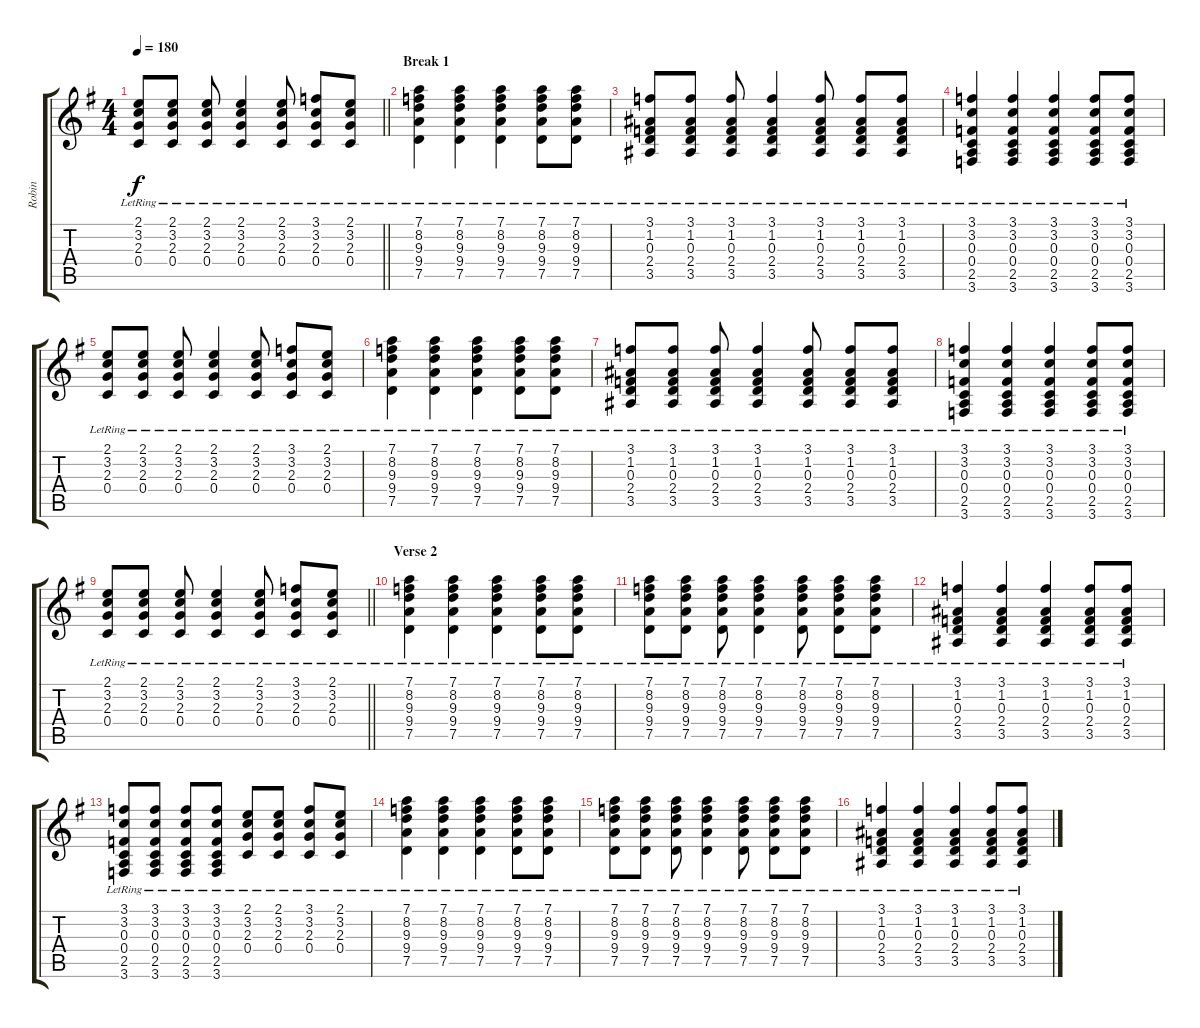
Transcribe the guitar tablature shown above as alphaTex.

\track ("Robin" "Robin") {instrument acousticguitarsteel}
\staff {score tabs}
\tuning (D4 A3 F3 C3 G2 D2) {hide}
\ts (4 4)
\tempo 180
\clef g2
\barLineRight lightlight
\ks eminor
(2.1{lr} 3.2{lr} 2.3{lr} 0.4{lr}).8{dy f} (2.1{lr} 3.2{lr} 2.3{lr} 0.4{lr}).8 (2.1{lr} 3.2{lr} 2.3{lr} 0.4{lr}).8 (2.1{lr} 3.2{lr} 2.3{lr} 0.4{lr}).4 (2.1{lr} 3.2{lr} 2.3{lr} 0.4{lr}).8 (3.1{lr} 3.2{lr} 2.3{lr} 0.4{lr}).8 (2.1{lr} 3.2{lr} 2.3{lr} 0.4{lr}).8 |
\section ("" "Break 1")
(7.1{lr} 8.2{lr} 9.3{lr} 9.4{lr} 7.5{lr}).4 (7.1{lr} 8.2{lr} 9.3{lr} 9.4{lr} 7.5{lr}).4 (7.1{lr} 8.2{lr} 9.3{lr} 9.4{lr} 7.5{lr}).4 (7.1{lr} 8.2{lr} 9.3{lr} 9.4{lr} 7.5{lr}).8 (7.1{lr} 8.2{lr} 9.3{lr} 9.4{lr} 7.5{lr}).8 |
(3.1{lr} 1.2{lr} 0.3{lr} 2.4{lr} 3.5{lr}).8 (3.1{lr} 1.2{lr} 0.3{lr} 2.4{lr} 3.5{lr}).8 (3.1{lr} 1.2{lr} 0.3{lr} 2.4{lr} 3.5{lr}).8 (3.1{lr} 1.2{lr} 0.3{lr} 2.4{lr} 3.5{lr}).4 (3.1{lr} 1.2{lr} 0.3{lr} 2.4{lr} 3.5{lr}).8 (3.1{lr} 1.2{lr} 0.3{lr} 2.4{lr} 3.5{lr}).8 (3.1{lr} 1.2 0.3 2.4 3.5).8 |
(3.1{lr} 3.2{lr} 0.3{lr} 0.4{lr} 2.5{lr} 3.6{lr}).4 (3.1{lr} 3.2{lr} 0.3{lr} 0.4{lr} 2.5{lr} 3.6{lr}).4 (3.1{lr} 3.2{lr} 0.3{lr} 0.4{lr} 2.5{lr} 3.6{lr}).4 (3.1{lr} 3.2{lr} 0.3{lr} 0.4{lr} 2.5{lr} 3.6{lr}).8 (3.1{lr} 3.2{lr} 0.3{lr} 0.4{lr} 2.5{lr} 3.6{lr}).8 |
(2.1{lr} 3.2{lr} 2.3{lr} 0.4{lr}).8 (2.1{lr} 3.2{lr} 2.3{lr} 0.4{lr}).8 (2.1{lr} 3.2{lr} 2.3{lr} 0.4{lr}).8 (2.1{lr} 3.2{lr} 2.3{lr} 0.4{lr}).4 (2.1{lr} 3.2{lr} 2.3{lr} 0.4{lr}).8 (3.1{lr} 3.2{lr} 2.3{lr} 0.4{lr}).8 (2.1{lr} 3.2{lr} 2.3{lr} 0.4{lr}).8 |
(7.1{lr} 8.2{lr} 9.3{lr} 9.4{lr} 7.5{lr}).4 (7.1{lr} 8.2{lr} 9.3{lr} 9.4{lr} 7.5{lr}).4 (7.1{lr} 8.2{lr} 9.3{lr} 9.4{lr} 7.5{lr}).4 (7.1{lr} 8.2{lr} 9.3{lr} 9.4{lr} 7.5{lr}).8 (7.1{lr} 8.2{lr} 9.3{lr} 9.4{lr} 7.5{lr}).8 |
(3.1{lr} 1.2{lr} 0.3{lr} 2.4{lr} 3.5{lr}).8 (3.1{lr} 1.2{lr} 0.3{lr} 2.4{lr} 3.5{lr}).8 (3.1{lr} 1.2{lr} 0.3{lr} 2.4{lr} 3.5{lr}).8 (3.1{lr} 1.2{lr} 0.3{lr} 2.4{lr} 3.5{lr}).4 (3.1{lr} 1.2{lr} 0.3{lr} 2.4{lr} 3.5{lr}).8 (3.1{lr} 1.2{lr} 0.3{lr} 2.4{lr} 3.5{lr}).8 (3.1{lr} 1.2 0.3 2.4 3.5).8 |
(3.1{lr} 3.2{lr} 0.3{lr} 0.4{lr} 2.5{lr} 3.6{lr}).4 (3.1{lr} 3.2{lr} 0.3{lr} 0.4{lr} 2.5{lr} 3.6{lr}).4 (3.1{lr} 3.2{lr} 0.3{lr} 0.4{lr} 2.5{lr} 3.6{lr}).4 (3.1{lr} 3.2{lr} 0.3{lr} 0.4{lr} 2.5{lr} 3.6{lr}).8 (3.1{lr} 3.2{lr} 0.3{lr} 0.4{lr} 2.5{lr} 3.6{lr}).8 |
\barLineRight lightlight
(2.1{lr} 3.2{lr} 2.3{lr} 0.4{lr}).8 (2.1{lr} 3.2{lr} 2.3{lr} 0.4{lr}).8 (2.1{lr} 3.2{lr} 2.3{lr} 0.4{lr}).8 (2.1{lr} 3.2{lr} 2.3{lr} 0.4{lr}).4 (2.1{lr} 3.2{lr} 2.3{lr} 0.4{lr}).8 (3.1{lr} 3.2{lr} 2.3{lr} 0.4{lr}).8 (2.1{lr} 3.2{lr} 2.3{lr} 0.4{lr}).8 |
\section ("" "Verse 2")
(7.1{lr} 8.2{lr} 9.3{lr} 9.4{lr} 7.5{lr}).4 (7.1{lr} 8.2{lr} 9.3{lr} 9.4{lr} 7.5{lr}).4 (7.1{lr} 8.2{lr} 9.3{lr} 9.4{lr} 7.5{lr}).4 (7.1{lr} 8.2{lr} 9.3{lr} 9.4{lr} 7.5{lr}).8 (7.1{lr} 8.2{lr} 9.3{lr} 9.4{lr} 7.5{lr}).8 |
(7.1{lr} 8.2{lr} 9.3{lr} 9.4{lr} 7.5{lr}).8 (7.1{lr} 8.2{lr} 9.3{lr} 9.4{lr} 7.5{lr}).8 (7.1{lr} 8.2{lr} 9.3{lr} 9.4{lr} 7.5{lr}).8 (7.1{lr} 8.2{lr} 9.3{lr} 9.4{lr} 7.5{lr}).4 (7.1{lr} 8.2{lr} 9.3{lr} 9.4{lr} 7.5{lr}).8 (7.1{lr} 8.2{lr} 9.3{lr} 9.4{lr} 7.5{lr}).8 (7.1{lr} 8.2 9.3 9.4 7.5).8 |
(3.1{lr} 1.2{lr} 0.3{lr} 2.4{lr} 3.5{lr}).4 (3.1{lr} 1.2{lr} 0.3{lr} 2.4{lr} 3.5{lr}).4 (3.1{lr} 1.2{lr} 0.3{lr} 2.4{lr} 3.5{lr}).4 (3.1{lr} 1.2{lr} 0.3{lr} 2.4{lr} 3.5{lr}).8 (3.1{lr} 1.2{lr} 0.3{lr} 2.4{lr} 3.5{lr}).8 |
(3.1{lr} 3.2{lr} 0.3{lr} 0.4{lr} 2.5{lr} 3.6{lr}).8 (3.1{lr} 3.2{lr} 0.3{lr} 0.4{lr} 2.5{lr} 3.6{lr}).8 (3.1{lr} 3.2{lr} 0.3{lr} 0.4{lr} 2.5{lr} 3.6{lr}).8 (3.1{lr} 3.2{lr} 0.3{lr} 0.4{lr} 2.5{lr} 3.6{lr}).8 (2.1{lr} 3.2{lr} 2.3{lr} 0.4{lr}).8 (2.1{lr} 3.2{lr} 2.3{lr} 0.4{lr}).8 (3.1{lr} 3.2{lr} 2.3{lr} 0.4{lr}).8 (2.1{lr} 3.2{lr} 2.3{lr} 0.4{lr}).8 |
(7.1{lr} 8.2{lr} 9.3{lr} 9.4{lr} 7.5{lr}).4 (7.1{lr} 8.2{lr} 9.3{lr} 9.4{lr} 7.5{lr}).4 (7.1{lr} 8.2{lr} 9.3{lr} 9.4{lr} 7.5{lr}).4 (7.1{lr} 8.2{lr} 9.3{lr} 9.4{lr} 7.5{lr}).8 (7.1{lr} 8.2{lr} 9.3{lr} 9.4{lr} 7.5{lr}).8 |
(7.1{lr} 8.2{lr} 9.3{lr} 9.4{lr} 7.5{lr}).8 (7.1{lr} 8.2{lr} 9.3{lr} 9.4{lr} 7.5{lr}).8 (7.1{lr} 8.2{lr} 9.3{lr} 9.4{lr} 7.5{lr}).8 (7.1{lr} 8.2{lr} 9.3{lr} 9.4{lr} 7.5{lr}).4 (7.1{lr} 8.2{lr} 9.3{lr} 9.4{lr} 7.5{lr}).8 (7.1{lr} 8.2{lr} 9.3{lr} 9.4{lr} 7.5{lr}).8 (7.1{lr} 8.2 9.3 9.4 7.5).8 |
(3.1{lr} 1.2{lr} 0.3{lr} 2.4{lr} 3.5{lr}).4 (3.1{lr} 1.2{lr} 0.3{lr} 2.4{lr} 3.5{lr}).4 (3.1{lr} 1.2{lr} 0.3{lr} 2.4{lr} 3.5{lr}).4 (3.1{lr} 1.2{lr} 0.3{lr} 2.4{lr} 3.5{lr}).8 (3.1{lr} 1.2{lr} 0.3{lr} 2.4{lr} 3.5{lr}).8
